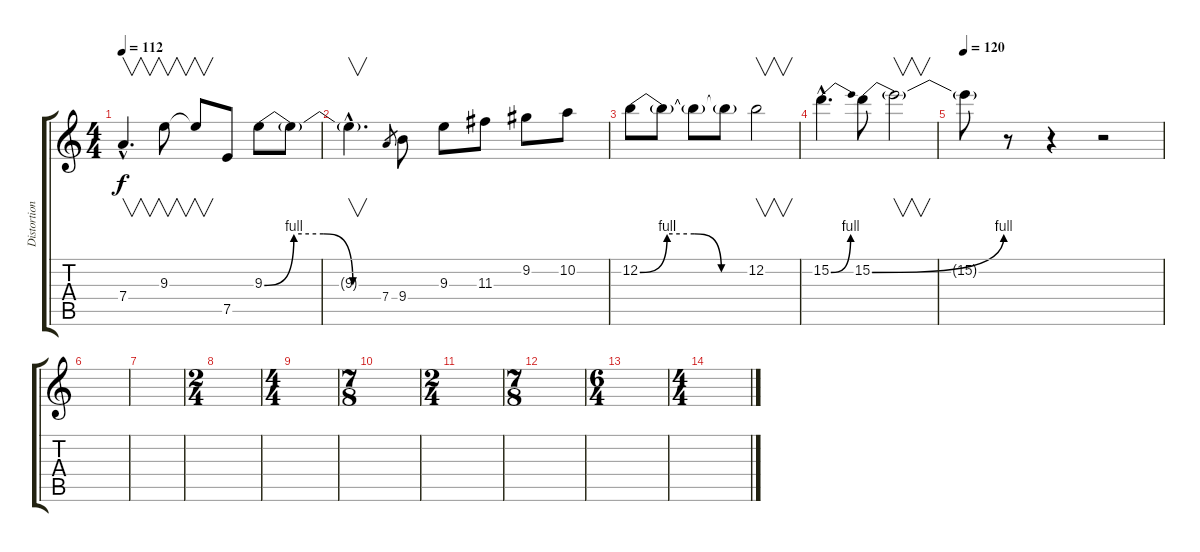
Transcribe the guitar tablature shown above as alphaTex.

\track ("Distortion Guitar" "Distortion") {instrument distortionguitar}
\staff {score tabs}
\tuning (E4 B3 G3 D3 A2 E2) {hide}
\ts (4 4)
\tempo 112
\clef g2
\ks c
7.4{hac}.4{v d dy f} 9.3.8{v} 9.3{t}.8{v} 7.5.8 9.3{be (custom 0 0 15 4 30 4 45 0 60 0)}.8 9.3{t}.8 |
9.3{hac t}.4{v d} 7.4.8{gr} 9.4.8 9.3.8 11.3.8 9.2.8 10.2.8 |
12.2{be (custom 0 0 15 4 30 4 45 0 60 0)}.8 12.2{t}.8 12.2{t}.8 12.2{t}.8 12.2.2{v} |
15.2{be (bend 0 0 60 4) hac}.4{d} 15.2{be (bend 0 0 60 4)}.8 15.2{t}.2{v} |
\tempo 120
15.2{t}.8 r.8 r.4 r.2 |
|
|
\ts (2 4)
|
\ts (4 4)
|
\ts (7 8)
|
\ts (2 4)
|
\ts (7 8)
|
\ts (6 4)
|
\ts (4 4)
